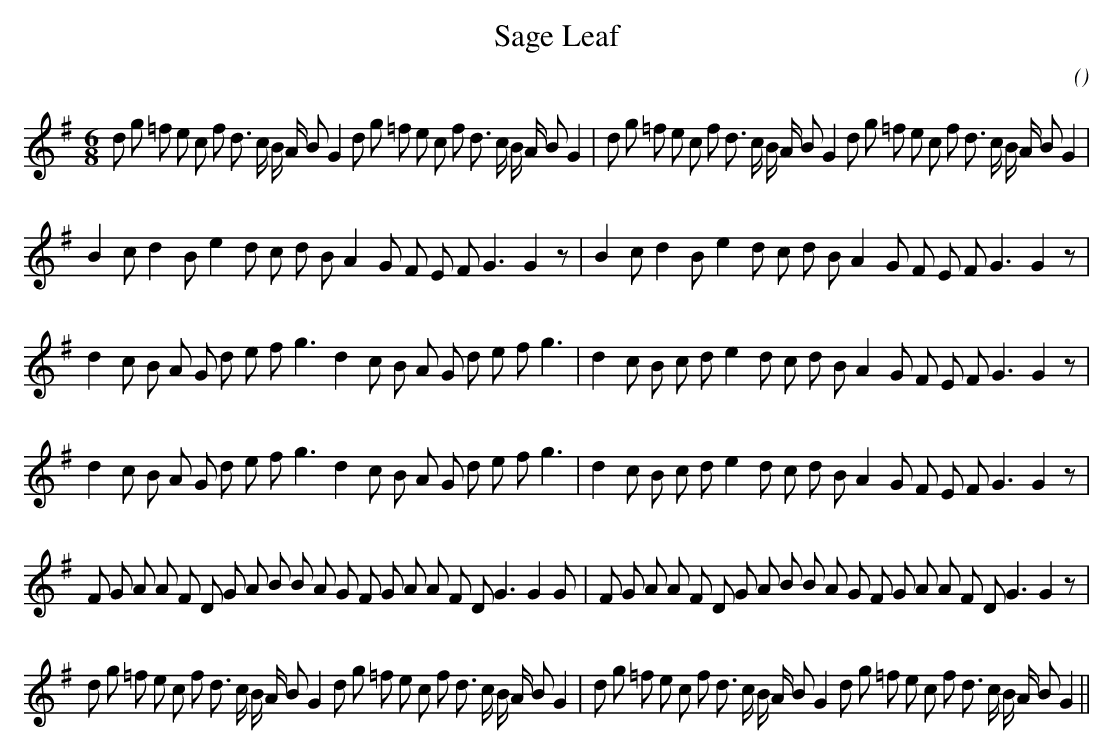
X:1
T: Sage Leaf
C:
O:
M:6/8
K:G
K:G
M:6/8
L:1/16
d2 g2 =f2 e2 c2 f2 d3 c B A B2 G4 d2 g2 =f2 e2 c2 f2 d3 c B A B2 G4 |d2 g2 =f2 e2 c2 f2 d3 c B A B2 G4 d2 g2 =f2 e2 c2 f2 d3 c B A B2 G4 |
B4 c2 d4 B2 e4 d2 c2 d2 B2 A4 G2 F2 E2 F2 G6G4 z2 |B4 c2 d4 B2 e4 d2 c2 d2 B2 A4 G2 F2 E2 F2 G6G4 z2 |
d4 c2 B2 A2 G2 d2 e2 f2 g6 d4 c2 B2 A2 G2 d2 e2 f2 g6 |d4 c2 B2 c2 d2 e4 d2 c2 d2 B2 A4 G2 F2 E2 F2 G6G4 z2 |
d4 c2 B2 A2 G2 d2 e2 f2 g6 d4 c2 B2 A2 G2 d2 e2 f2 g6 |d4 c2 B2 c2 d2 e4 d2 c2 d2 B2 A4 G2 F2 E2 F2 G6G4 z2 |
F2 G2 A2 A2 F2 D2 G2 A2 B2 B2 A2 G2 F2 G2 A2 A2 F2 D2 G6G4 G2 |F2 G2 A2 A2 F2 D2 G2 A2 B2 B2 A2 G2 F2 G2 A2 A2 F2 D2 G6G4 z2 |
d2 g2 =f2 e2 c2 f2 d3 c B A B2 G4 d2 g2 =f2 e2 c2 f2 d3 c B A B2 G4 |d2 g2 =f2 e2 c2 f2 d3 c B A B2 G4 d2 g2 =f2 e2 c2 f2 d3 c B A B2 G4 ||
